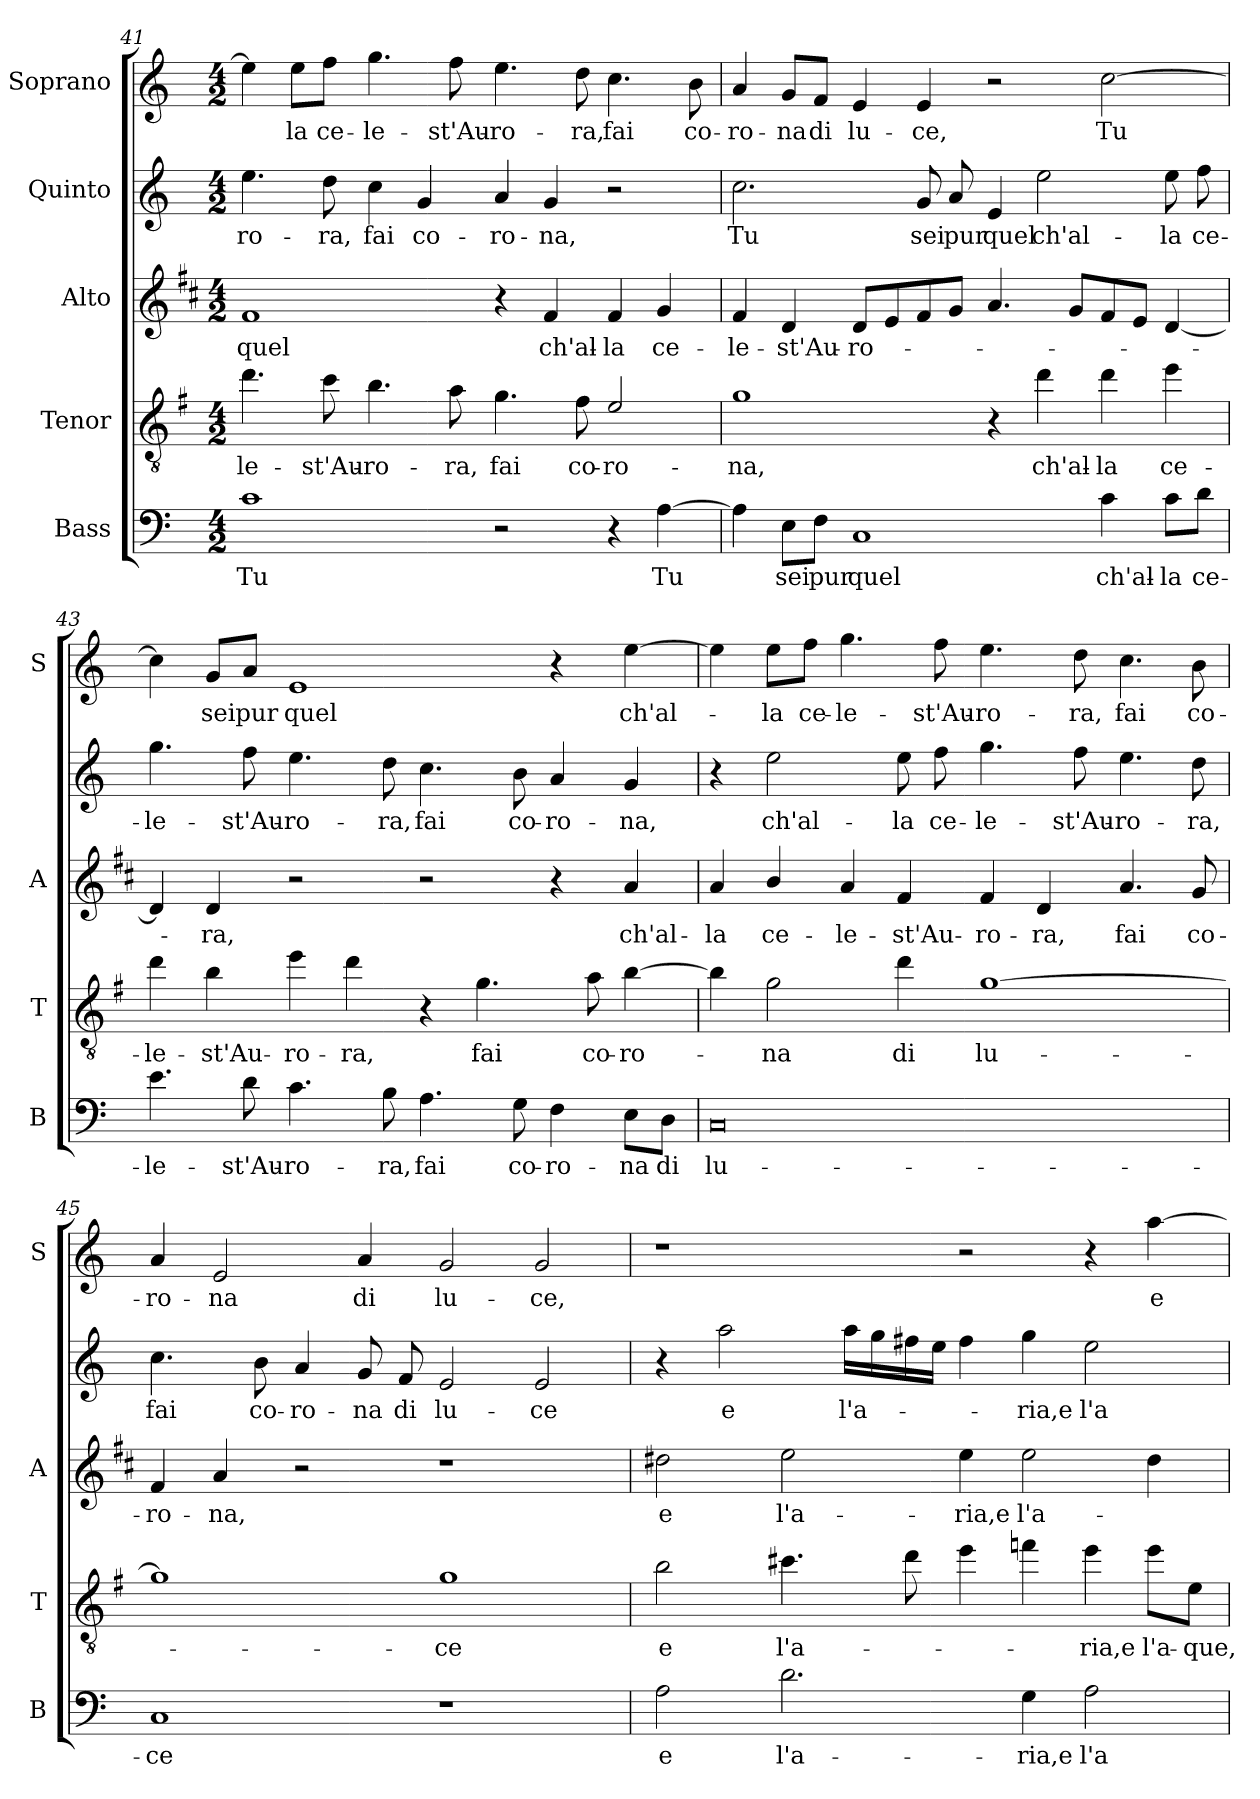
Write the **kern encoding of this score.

**kern	**text	**kern	**text	**kern	**text	**kern	**text	**kern	**text
*part5	*part5	*part4	*part4	*part3	*part3	*part2	*part2	*part1	*part1
*staff5	*staff5	*staff4	*staff4	*staff3	*staff3	*staff2	*staff2	*staff1	*staff1
*I"Bass	*	*I"Tenor	*	*I"Alto	*	*I"Quinto	*	*I"Soprano	*
*I'B	*	*I'T	*	*I'A	*	*	*	*I'S	*
*clefF4	*	*clefGv2	*	*clefG2	*	*clefG2	*	*clefG2	*
*	*	*ITrd4c7	*	*ITrd1c2	*	*	*	*	*
*k[]	*	*k[]	*	*k[]	*	*k[]	*	*k[]	*
*C:	*	*C:	*	*C:	*	*C:	*	*C:	*
*M4/2	*	*M4/2	*	*M4/2	*	*M4/2	*	*M4/2	*
=41	=41	=41	=41	=41	=41	=41	=41	=41	=41
!	!LO:LY:b	!	!LO:LY:b	!	!LO:LY:b	!	!LO:LY:b	!	!
1c	Tu	4.g\	-le-	1e	quel	4.ee\	-ro-	4ee\]	.
!	!	!	!	!	!	!	!	!	!LO:LY:b
.	.	.	.	.	.	.	.	8ee\L	-la
!	!	!	!LO:LY:b	!	!	!	!LO:LY:b	!	!LO:LY:b
.	.	8f\	-st'Au-	.	.	8dd\	-ra,	8ff\J	ce-
!	!	!	!LO:LY:b	!	!	!	!LO:LY:b	!	!LO:LY:b
.	.	4.e\	-ro-	.	.	4cc\	fai	4.gg\	-le-
!	!	!	!	!	!	!	!LO:LY:b	!	!
.	.	.	.	.	.	4g/	co-	.	.
!	!	!	!LO:LY:b	!	!	!	!	!	!LO:LY:b
.	.	8d\	-ra,	.	.	.	.	8ff\	-st'Au-
!	!	!	!LO:LY:b	!	!	!	!LO:LY:b	!	!LO:LY:b
2r	.	4.c\	fai	4r	.	4a/	-ro-	4.ee\	-ro-
!	!	!	!	!	!LO:LY:b	!	!LO:LY:b	!	!
.	.	.	.	4e/	ch'al-	4g/	-na,	.	.
!	!	!	!LO:LY:b	!	!	!	!	!	!LO:LY:b
.	.	8B\	co-	.	.	.	.	8dd\	-ra,
!	!	!	!LO:LY:b	!	!LO:LY:b	!	!	!	!LO:LY:b
4r	.	2A/	-ro-	4e/	-la	2r	.	4.cc\	fai
!	!LO:LY:b	!	!	!	!LO:LY:b	!	!	!	!
[4A\	Tu	.	.	4f/	ce-	.	.	.	.
!	!	!	!	!	!	!	!	!	!LO:LY:b
.	.	.	.	.	.	.	.	8b\	co-
!!LO:PB:g=z
=42	=42	=42	=42	=42	=42	=42	=42	=42	=42
!	!	!	!LO:LY:b	!	!LO:LY:b	!	!LO:LY:b	!	!LO:LY:b
4A\]	.	1c	-na,	4e/	-le-	2.cc\	Tu	4a/	-ro-
!	!LO:LY:b	!	!	!	!LO:LY:b	!	!	!	!LO:LY:b
8E\L	sei	.	.	4c/	-st'Au-	.	.	8g/L	-na
!	!LO:LY:b	!	!	!	!	!	!	!	!LO:LY:b
8F\J	pur	.	.	.	.	.	.	8f/J	di
!	!LO:LY:b	!	!	!	!LO:LY:b	!	!	!	!LO:LY:b
1C	quel	.	.	8c/L	-ro-	.	.	4e/	lu-
.	.	.	.	8d/	.	.	.	.	.
!	!	!	!	!	!	!	!LO:LY:b	!	!LO:LY:b
.	.	.	.	8e/	.	8g/	sei	4e/	-ce,
!	!	!	!	!	!	!	!LO:LY:b	!	!
.	.	.	.	8f/J	.	8a/	pur	.	.
!	!	!	!	!	!	!	!LO:LY:b	!	!
.	.	4r	.	4.g/	.	4e/	quel	2r	.
!	!	!	!LO:LY:b	!	!	!	!LO:LY:b	!	!
.	.	4g\	ch'al-	.	.	2ee\	ch'al-	.	.
.	.	.	.	8f/L	.	.	.	.	.
!	!LO:LY:b	!	!LO:LY:b	!	!	!	!	!	!LO:LY:b
4c\	ch'al-	4g\	-la	8e/	.	.	.	[2cc\	Tu
.	.	.	.	8d/J	.	.	.	.	.
!	!LO:LY:b	!	!LO:LY:b	!	!	!	!LO:LY:b	!	!
8c\L	-la	4a\	ce-	[4c/	.	8ee\	-la	.	.
!	!LO:LY:b	!	!	!	!	!	!LO:LY:b	!	!
8d\J	ce-	.	.	.	.	8ff\	ce-	.	.
=43	=43	=43	=43	=43	=43	=43	=43	=43	=43
!	!LO:LY:b	!	!LO:LY:b	!	!	!	!LO:LY:b	!	!
4.e\	-le-	4g\	-le-	4c/]	.	4.gg\	-le-	4cc\]	.
!	!	!	!LO:LY:b	!	!LO:LY:b	!	!	!	!LO:LY:b
.	.	4e\	-st'Au-	4c/	-ra,	.	.	8g/L	sei
!	!LO:LY:b	!	!	!	!	!	!LO:LY:b	!	!LO:LY:b
8d\	-st'Au-	.	.	.	.	8ff\	-st'Au-	8a/J	pur
!	!LO:LY:b	!	!LO:LY:b	!	!	!	!LO:LY:b	!	!LO:LY:b
4.c\	-ro-	4a\	-ro-	2r	.	4.ee\	-ro-	1e	quel
!	!	!	!LO:LY:b	!	!	!	!	!	!
.	.	4g\	-ra,	.	.	.	.	.	.
!	!LO:LY:b	!	!	!	!	!	!LO:LY:b	!	!
8B\	-ra,	.	.	.	.	8dd\	-ra,	.	.
!	!LO:LY:b	!	!	!	!	!	!LO:LY:b	!	!
4.A\	fai	4r	.	2r	.	4.cc\	fai	.	.
!	!	!	!LO:LY:b	!	!	!	!	!	!
.	.	4.c\	fai	.	.	.	.	.	.
!	!LO:LY:b	!	!	!	!	!	!LO:LY:b	!	!
8G\	co-	.	.	.	.	8b\	co-	.	.
!	!LO:LY:b	!	!	!	!	!	!LO:LY:b	!	!
4F\	-ro-	.	.	4r	.	4a/	-ro-	4r	.
!	!	!	!LO:LY:b	!	!	!	!	!	!
.	.	8d\	co-	.	.	.	.	.	.
!	!LO:LY:b	!	!LO:LY:b	!	!LO:LY:b	!	!LO:LY:b	!	!LO:LY:b
8E\L	-na	[4e\	-ro-	4g/	ch'al-	4g/	-na,	[4ee\	ch'al-
!	!LO:LY:b	!	!	!	!	!	!	!	!
8D\J	di	.	.	.	.	.	.	.	.
!!LO:LB:g=z
=44	=44	=44	=44	=44	=44	=44	=44	=44	=44
!	!LO:LY:b	!	!	!	!LO:LY:b	!	!	!	!
0C	lu-	4e\]	.	4g/	-la	4r	.	4ee\]	.
!	!	!	!LO:LY:b	!	!LO:LY:b	!	!LO:LY:b	!	!LO:LY:b
.	.	2c\	-na	4a/	ce-	2ee\	ch'al-	8ee\L	-la
!	!	!	!	!	!	!	!	!	!LO:LY:b
.	.	.	.	.	.	.	.	8ff\J	ce-
!	!	!	!	!	!LO:LY:b	!	!	!	!LO:LY:b
.	.	.	.	4g/	-le-	.	.	4.gg\	-le-
!	!	!	!LO:LY:b	!	!LO:LY:b	!	!LO:LY:b	!	!
.	.	4g\	di	4e/	-st'Au-	8ee\	-la	.	.
!	!	!	!	!	!	!	!LO:LY:b	!	!LO:LY:b
.	.	.	.	.	.	8ff\	ce-	8ff\	-st'Au-
!	!	!	!LO:LY:b	!	!LO:LY:b	!	!LO:LY:b	!	!LO:LY:b
.	.	[1c	lu-	4e/	-ro-	4.gg\	-le-	4.ee\	-ro-
!	!	!	!	!	!LO:LY:b	!	!	!	!
.	.	.	.	4c/	-ra,	.	.	.	.
!	!	!	!	!	!	!	!LO:LY:b	!	!LO:LY:b
.	.	.	.	.	.	8ff\	-st'Au-	8dd\	-ra,
!	!	!	!	!	!LO:LY:b	!	!LO:LY:b	!	!LO:LY:b
.	.	.	.	4.g/	fai	4.ee\	-ro-	4.cc\	fai
!	!	!	!	!	!LO:LY:b	!	!LO:LY:b	!	!LO:LY:b
.	.	.	.	8f/	co-	8dd\	-ra,	8b\	co-
=45	=45	=45	=45	=45	=45	=45	=45	=45	=45
!	!LO:LY:b	!	!	!	!LO:LY:b	!	!LO:LY:b	!	!LO:LY:b
1C	-ce	1c]	.	4e/	-ro-	4.cc\	fai	4a/	-ro-
!	!	!	!	!	!LO:LY:b	!	!	!	!LO:LY:b
.	.	.	.	4g/	-na,	.	.	2e/	-na
!	!	!	!	!	!	!	!LO:LY:b	!	!
.	.	.	.	.	.	8b\	co-	.	.
!	!	!	!	!	!	!	!LO:LY:b	!	!
.	.	.	.	2r	.	4a/	-ro-	.	.
!	!	!	!	!	!	!	!LO:LY:b	!	!LO:LY:b
.	.	.	.	.	.	8g/	-na	4a/	di
!	!	!	!	!	!	!	!LO:LY:b	!	!
.	.	.	.	.	.	8f/	di	.	.
!	!	!	!LO:LY:b	!	!	!	!LO:LY:b	!	!LO:LY:b
1r	.	1c	-ce	1r	.	2e/	lu-	2g/	lu-
!	!	!	!	!	!	!	!LO:LY:b	!	!LO:LY:b
.	.	.	.	.	.	2e/	-ce	2g/	-ce,
=46	=46	=46	=46	=46	=46	=46	=46	=46	=46
!	!LO:LY:b	!	!LO:LY:b	!	!LO:LY:b	!	!	!	!
2A\	e	2e\	e	2cc#X\	e	4r	.	1r	.
!	!	!	!	!	!	!	!LO:LY:b	!	!
.	.	.	.	.	.	2aa\	e	.	.
!	!LO:LY:b	!	!LO:LY:b	!	!LO:LY:b	!	!	!	!
2.d\	l'a-	4.f#X\	l'a-	2dd\	l'a-	.	.	.	.
!	!	!	!	!	!	!	!LO:LY:b	!	!
.	.	.	.	.	.	16aa\LL	l'a-	.	.
.	.	.	.	.	.	16gg\	.	.	.
.	.	8g\	.	.	.	16ff#X\	.	.	.
.	.	.	.	.	.	16ee\JJ	.	.	.
!	!	!	!	!	!LO:LY:b	!	!	!	!
.	.	4a\	.	4dd\	-ria,e	4ff#\	.	2r	.
!	!LO:LY:b	!	!	!	!LO:LY:b	!	!LO:LY:b	!	!
4G\	-ria,e	4b-X\	.	2dd\	l'a-	4gg\	-ria,e	.	.
!	!LO:LY:b	!	!LO:LY:b	!	!	!	!LO:LY:b	!	!
2A\	l'a-	4a\	-ria,e	.	.	2ee\	l'a-	4r	.
!	!	!	!LO:LY:b	!	!	!	!	!	!LO:LY:b
.	.	8a\L	l'a-	4cc#\	.	.	.	[4aa\	e
!	!	!	!LO:LY:b	!	!	!	!	!	!
.	.	8A\J	-que,	.	.	.	.	.	.
=	=	=	=	=	=	=	=	=	=
*-	*-	*-	*-	*-	*-	*-	*-	*-	*-
